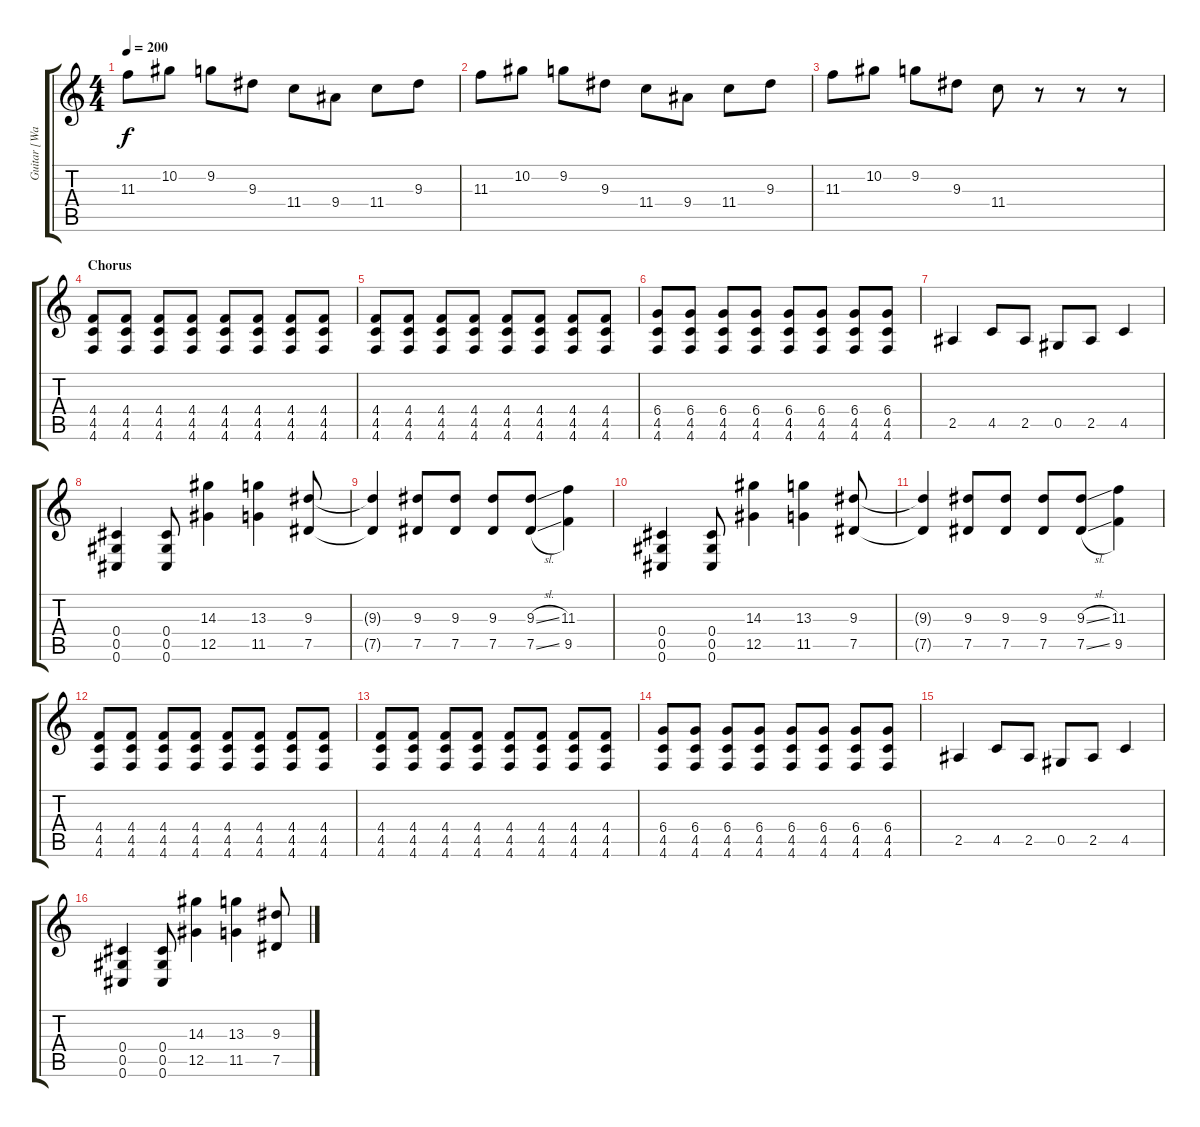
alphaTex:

\track ("Guitar [Wade Preston]" "Guitar [Wa") {instrument overdrivenguitar}
\staff {score tabs}
\tuning (Eb4 Bb3 Gb3 Db3 Ab2 Db2) {hide}
\ts (4 4)
\tempo 200
\clef g2
\ks c
11.3.8{dy f} 10.2.8 9.2.8 9.3.8 11.4.8 9.4.8 11.4.8 9.3.8 |
11.3.8 10.2.8 9.2.8 9.3.8 11.4.8 9.4.8 11.4.8 9.3.8 |
11.3.8 10.2.8 9.2.8 9.3.8 11.4.8 r.8 r.8 r.8 |
\section ("" "Chorus")
(4.4 4.5 4.6).8 (4.4 4.5 4.6).8 (4.4 4.5 4.6).8 (4.4 4.5 4.6).8 (4.4 4.5 4.6).8 (4.4 4.5 4.6).8 (4.4 4.5 4.6).8 (4.4 4.5 4.6).8 |
(4.4 4.5 4.6).8 (4.4 4.5 4.6).8 (4.4 4.5 4.6).8 (4.4 4.5 4.6).8 (4.4 4.5 4.6).8 (4.4 4.5 4.6).8 (4.4 4.5 4.6).8 (4.4 4.5 4.6).8 |
(6.4 4.5 4.6).8 (6.4 4.5 4.6).8 (6.4 4.5 4.6).8 (6.4 4.5 4.6).8 (6.4 4.5 4.6).8 (6.4 4.5 4.6).8 (6.4 4.5 4.6).8 (6.4 4.5 4.6).8 |
2.5.4 4.5.8 2.5.8 0.5.8 2.5.8 4.5.4 |
(0.4 0.5 0.6).4 (0.4 0.5 0.6).8 (14.3 12.5).4 (13.3 11.5).4 (9.3 7.5).8 |
(9.3{t} 7.5{t}).4 (9.3 7.5).8 (9.3 7.5).8 (9.3 7.5).8 (9.3{sl} 7.5{sl}).8 (11.3 9.5).4 |
(0.4 0.5 0.6).4 (0.4 0.5 0.6).8 (14.3 12.5).4 (13.3 11.5).4 (9.3 7.5).8 |
(9.3{t} 7.5{t}).4 (9.3 7.5).8 (9.3 7.5).8 (9.3 7.5).8 (9.3{sl} 7.5{sl}).8 (11.3 9.5).4 |
(4.4 4.5 4.6).8 (4.4 4.5 4.6).8 (4.4 4.5 4.6).8 (4.4 4.5 4.6).8 (4.4 4.5 4.6).8 (4.4 4.5 4.6).8 (4.4 4.5 4.6).8 (4.4 4.5 4.6).8 |
(4.4 4.5 4.6).8 (4.4 4.5 4.6).8 (4.4 4.5 4.6).8 (4.4 4.5 4.6).8 (4.4 4.5 4.6).8 (4.4 4.5 4.6).8 (4.4 4.5 4.6).8 (4.4 4.5 4.6).8 |
(6.4 4.5 4.6).8 (6.4 4.5 4.6).8 (6.4 4.5 4.6).8 (6.4 4.5 4.6).8 (6.4 4.5 4.6).8 (6.4 4.5 4.6).8 (6.4 4.5 4.6).8 (6.4 4.5 4.6).8 |
2.5.4 4.5.8 2.5.8 0.5.8 2.5.8 4.5.4 |
(0.4 0.5 0.6).4 (0.4 0.5 0.6).8 (14.3 12.5).4 (13.3 11.5).4 (9.3 7.5).8
